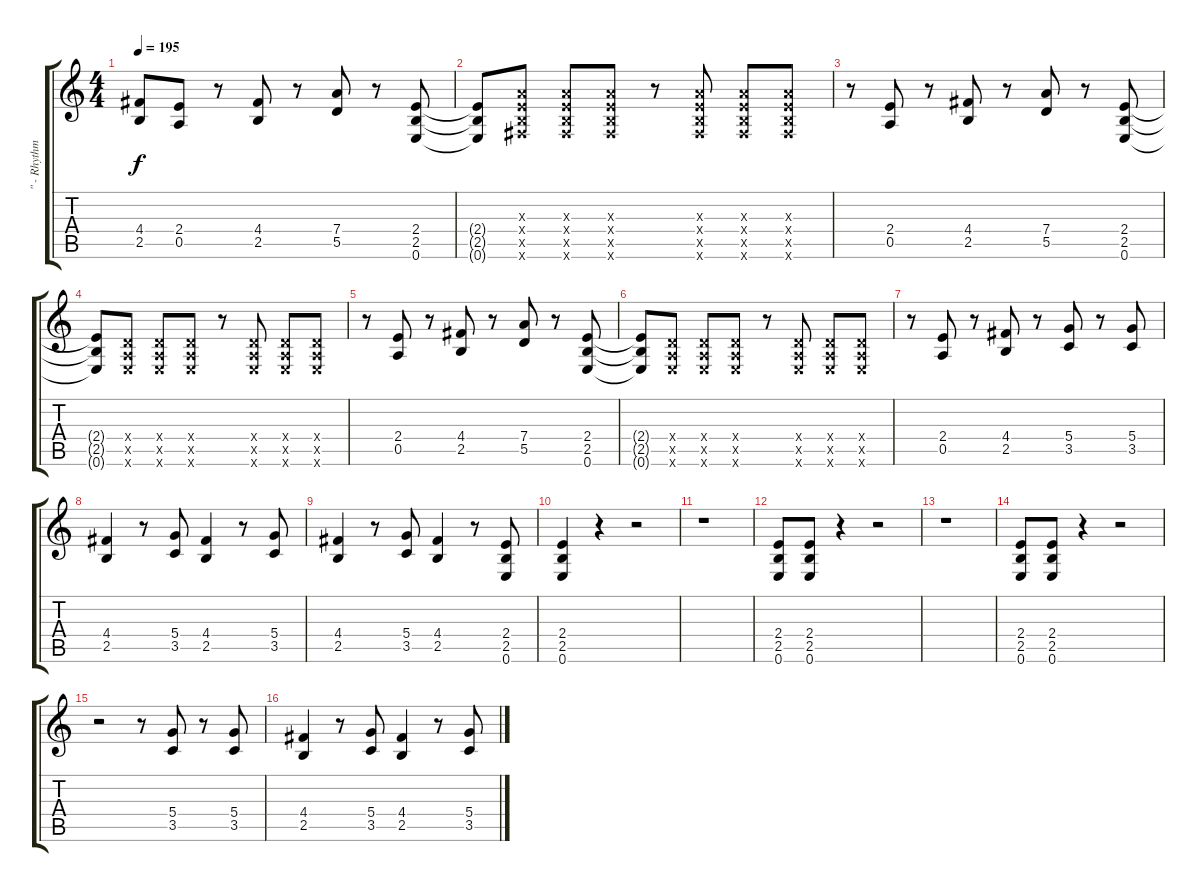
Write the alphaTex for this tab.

\track ("\" - Rhythm Guitar (Right)" "\" - Rhythm") {instrument distortionguitar}
\staff {score tabs}
\tuning (E4 B3 G3 D3 A2 E2) {hide}
\ts (4 4)
\tempo 195
\clef g2
\ks c
(4.4 2.5).8{dy f} (2.4 0.5).8 r.8 (4.4 2.5).8 r.8 (7.4 5.5).8 r.8 (2.4 2.5 0.6).8 |
(2.4{t} 2.5{t} 0.6{t}).8 (2.3{x} 2.4{x} 2.5{x} 2.6{x}).8 (2.3{x} 2.4{x} 2.5{x} 2.6{x}).8 (2.3{x} 2.4{x} 2.5{x} 2.6{x}).8 r.8 (2.3{x} 2.4{x} 2.5{x} 2.6{x}).8 (2.3{x} 2.4{x} 2.5{x} 2.6{x}).8 (2.3{x} 2.4{x} 2.5{x} 2.6{x}).8 |
r.8 (2.4 0.5).8 r.8 (4.4 2.5).8 r.8 (7.4 5.5).8 r.8 (2.4 2.5 0.6).8 |
(2.4{t} 2.5{t} 0.6{t}).8 (0.4{x} 0.5{x} 0.6{x}).8 (0.4{x} 0.5{x} 0.6{x}).8 (0.4{x} 0.5{x} 0.6{x}).8 r.8 (0.4{x} 0.5{x} 0.6{x}).8 (0.4{x} 0.5{x} 0.6{x}).8 (0.4{x} 0.5{x} 0.6{x}).8 |
r.8 (2.4 0.5).8 r.8 (4.4 2.5).8 r.8 (7.4 5.5).8 r.8 (2.4 2.5 0.6).8 |
(2.4{t} 2.5{t} 0.6{t}).8 (0.4{x} 0.5{x} 0.6{x}).8 (0.4{x} 0.5{x} 0.6{x}).8 (0.4{x} 0.5{x} 0.6{x}).8 r.8 (0.4{x} 0.5{x} 0.6{x}).8 (0.4{x} 0.5{x} 0.6{x}).8 (0.4{x} 0.5{x} 0.6{x}).8 |
r.8 (2.4 0.5).8 r.8 (4.4 2.5).8 r.8 (5.4 3.5).8 r.8 (5.4 3.5).8 |
(4.4 2.5).4 r.8 (5.4 3.5).8 (4.4 2.5).4 r.8 (5.4 3.5).8 |
(4.4 2.5).4 r.8 (5.4 3.5).8 (4.4 2.5).4 r.8 (2.4 2.5 0.6).8 |
(2.4 2.5 0.6).4 r.4 r.2 |
r.1 |
(2.4 2.5 0.6).8 (2.4 2.5 0.6).8 r.4 r.2 |
r.1 |
(2.4 2.5 0.6).8 (2.4 2.5 0.6).8 r.4 r.2 |
r.2 r.8 (5.4 3.5).8 r.8 (5.4 3.5).8 |
(4.4 2.5).4 r.8 (5.4 3.5).8 (4.4 2.5).4 r.8 (5.4 3.5).8
